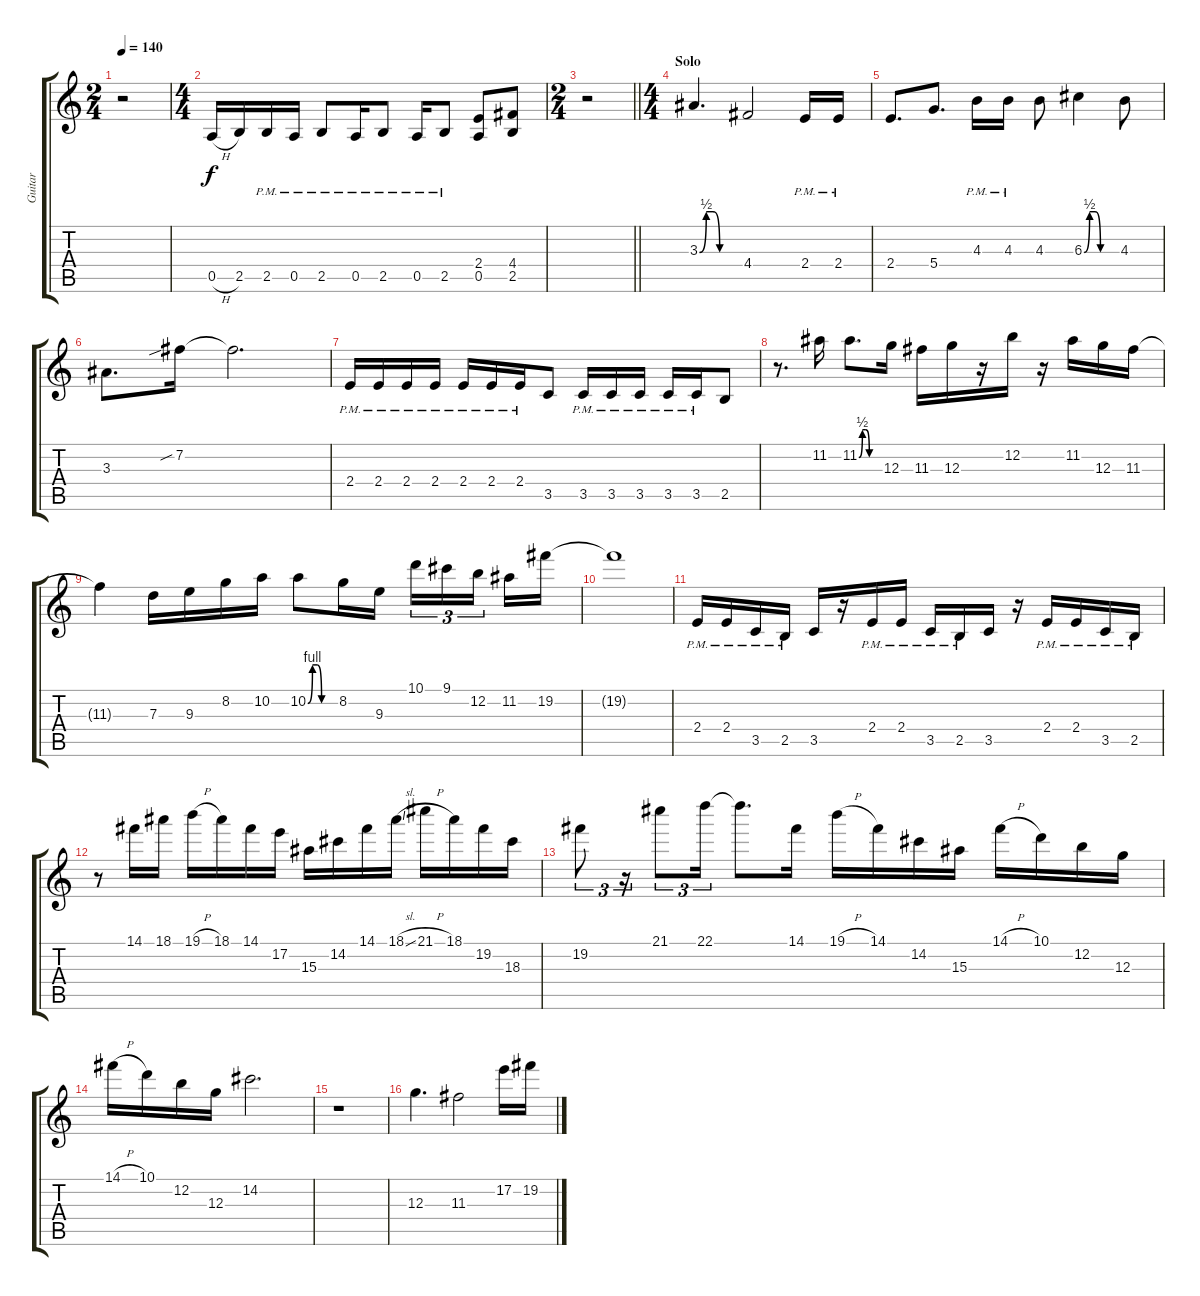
\track ("Guitar" "Guitar") {instrument distortionguitar}
\staff {score tabs}
\tuning (E4 B3 G3 D3 A2 E2) {hide}
\ts (2 4)
\tempo 140
\clef g2
\ks c
r.2{dy f} |
\ts (4 4)
0.5{h}.16 2.5.16 2.5{pm}.16 0.5{pm}.16 2.5{pm}.8 0.5{pm}.16 2.5{pm}.8 0.5{pm}.16 2.5{pm}.8 (2.4 0.5).8 (4.4 2.5).8 |
\ts (2 4)
\barLineRight lightlight
r.2 |
\ts (4 4)
\section ("" "Solo")
3.3{be (custom 0 0 10 2 20 2 30 0 60 0)}.4{d} 4.4.2 2.4{pm}.16 2.4{pm}.16 |
2.4.8{d} 5.4.8{d} 4.3{pm}.16 4.3{pm}.16 4.3.8 6.3{be (custom 0 0 10 2 20 2 30 0 60 0)}.4 4.3.8 |
3.3.8{d} 7.2{sib}.16 7.2{t}.2{d} |
2.4{pm}.16 2.4{pm}.16 2.4{pm}.16 2.4{pm}.16 2.4{pm}.16 2.4{pm}.16 2.4{pm}.16 3.5.8 3.5{pm}.16 3.5{pm}.16 3.5{pm}.16 3.5{pm}.16 3.5{pm}.16 2.5.8 |
r.8{d} 11.2.16 11.2{be (custom 0 0 10 2 20 2 30 0 60 0)}.8{d} 12.3.16 11.3.16 12.3.16 r.16 12.2.16 r.16 11.2.16 12.3.16 11.3.16 |
11.3{t}.4 7.3.16 9.3.16 8.2.16 10.2.16 10.2{be (custom 0 0 10 4 20 4 30 0 60 0)}.8 8.2.16 9.3.16 10.1.16{tu (3 2)} 9.1.16{tu (3 2)} 12.2.16{tu (3 2) beam splitsecondary} 11.2.16 19.2.16 |
19.2{t}.1 |
2.4{pm}.16 2.4{pm}.16 3.5{pm}.16 2.5{pm}.16 3.5.16 r.16 2.4{pm}.16 2.4{pm}.16 3.5{pm}.16 2.5{pm}.16 3.5.16 r.16 2.4{pm}.16 2.4{pm}.16 3.5{pm}.16 2.5{pm}.16 |
r.8 14.1.16 18.1.16 19.1{h}.16 18.1.16 14.1.16 17.2.16 15.3.16 14.2.16 14.1.16 18.1{sl}.16 21.1{h}.16 18.1.16 19.2.16 18.3.16 |
19.2.8{tu (3 2)} r.16{tu (3 2)} 21.1.8{tu (3 2)} 22.1.16{tu (3 2)} 22.1{t}.8{d} 14.1.16 19.1{h}.16 14.1.16 14.2.16 15.3.16 14.1{h}.16 10.1.16 12.2.16 12.3.16 |
14.1{h}.16 10.1.16 12.2.16 12.3.16 14.2.2{d} |
r.1 |
12.3.4{d} 11.3.2 17.2.16 19.2.16
